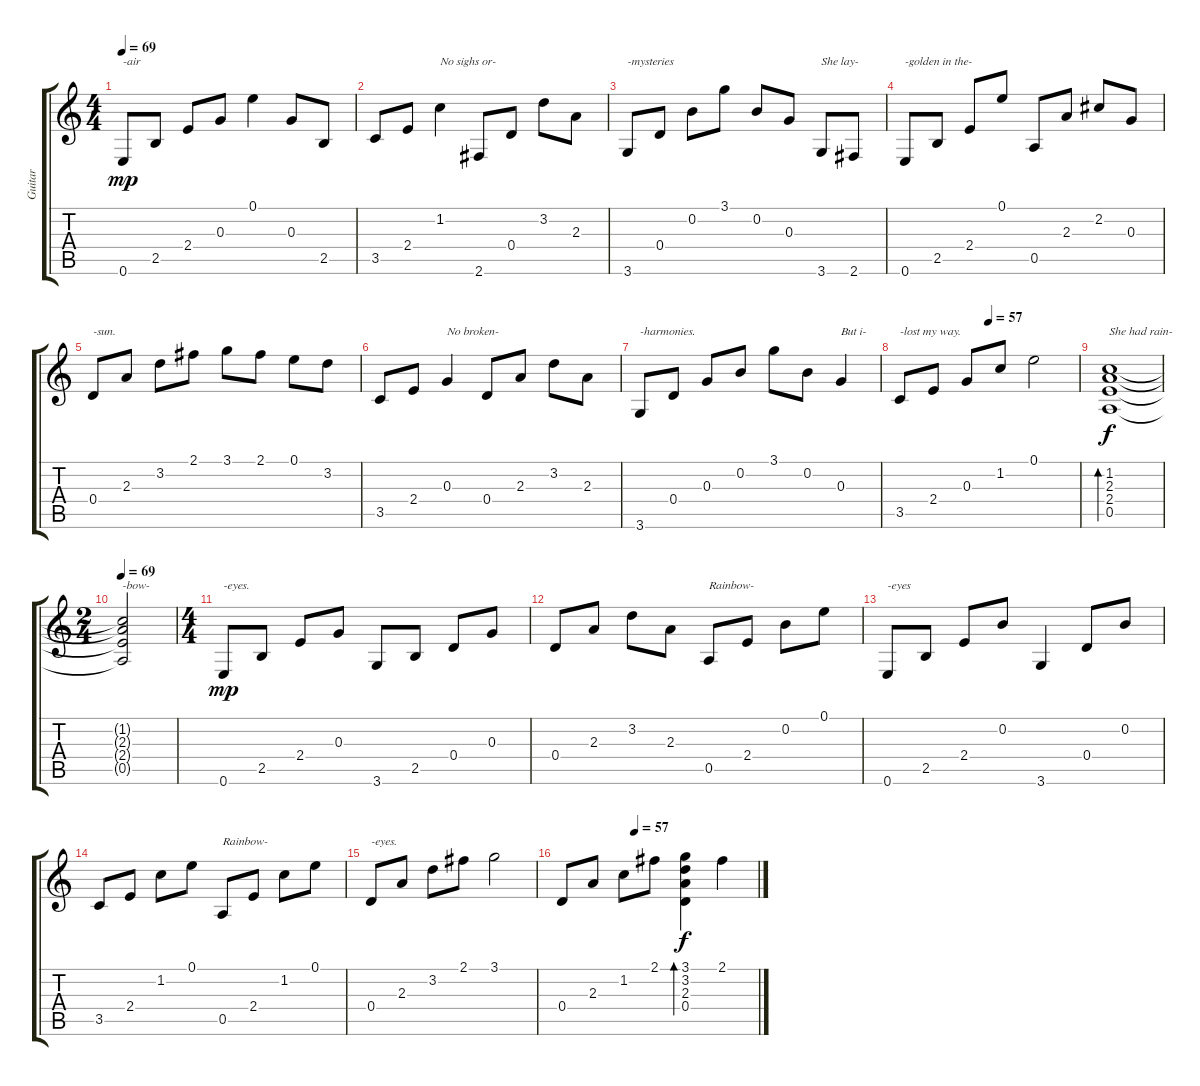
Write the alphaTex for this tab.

\track ("Guitar" "Guitar") {instrument electricguitarjazz}
\staff {score tabs}
\tuning (E4 B3 G3 D3 A2 E2) {hide}
\ts (4 4)
\tempo 69
\clef g2
\ks c
0.6.8{txt "-air" dy mp} 2.5.8 2.4.8 0.3.8 0.1.4 0.3.8 2.5.8 |
3.5.8 2.4.8 1.2.4{txt "No sighs or-"} 2.6.8 0.4.8 3.2.8 2.3.8 |
3.6.8{txt "-mysteries"} 0.4.8 0.2.8 3.1.8 0.2.8 0.3.8 3.6.8{txt "She lay-"} 2.6.8 |
0.6.8{txt "-golden in the-"} 2.5.8 2.4.8 0.1.8 0.5.8 2.3.8 2.2.8 0.3.8 |
0.4.8{txt "-sun."} 2.3.8 3.2.8 2.1.8 3.1.8 2.1.8 0.1.8 3.2.8 |
3.5.8 2.4.8 0.3.4{txt "No broken-"} 0.4.8 2.3.8 3.2.8 2.3.8 |
3.6.8{txt "-harmonies."} 0.4.8 0.3.8 0.2.8 3.1.8 0.2.8 0.3.4{txt "But i-"} |
\tempo (57 0.5)
3.5.8{txt "-lost my way."} 2.4.8 0.3.8 1.2.8 0.1.2 |
(1.2 2.3 2.4 0.5).1{bd 60 txt "She had rain-" dy f} |
\ts (2 4)
\tempo 69
(1.2{t} 2.3{t} 2.4{t} 0.5{t}).2{txt "-bow-"} |
\ts (4 4)
0.6.8{txt "-eyes." dy mp} 2.5.8 2.4.8 0.3.8 3.6.8 2.5.8 0.4.8 0.3.8 |
0.4.8 2.3.8 3.2.8 2.3.8 0.5.8{txt "Rainbow-"} 2.4.8 0.2.8 0.1.8 |
0.6.8{txt "-eyes"} 2.5.8 2.4.8 0.2.8 3.6.4 0.4.8 0.2.8 |
3.5.8 2.4.8 1.2.8 0.1.8 0.5.8{txt "Rainbow-"} 2.4.8 1.2.8 0.1.8 |
0.4.8{txt "-eyes."} 2.3.8 3.2.8 2.1.8 3.1.2 |
\tempo (57 0.375)
0.4.8 2.3.8 1.2.8 2.1.8 (3.1 3.2 2.3 0.4).4{bd 60 dy f} 2.1.4
